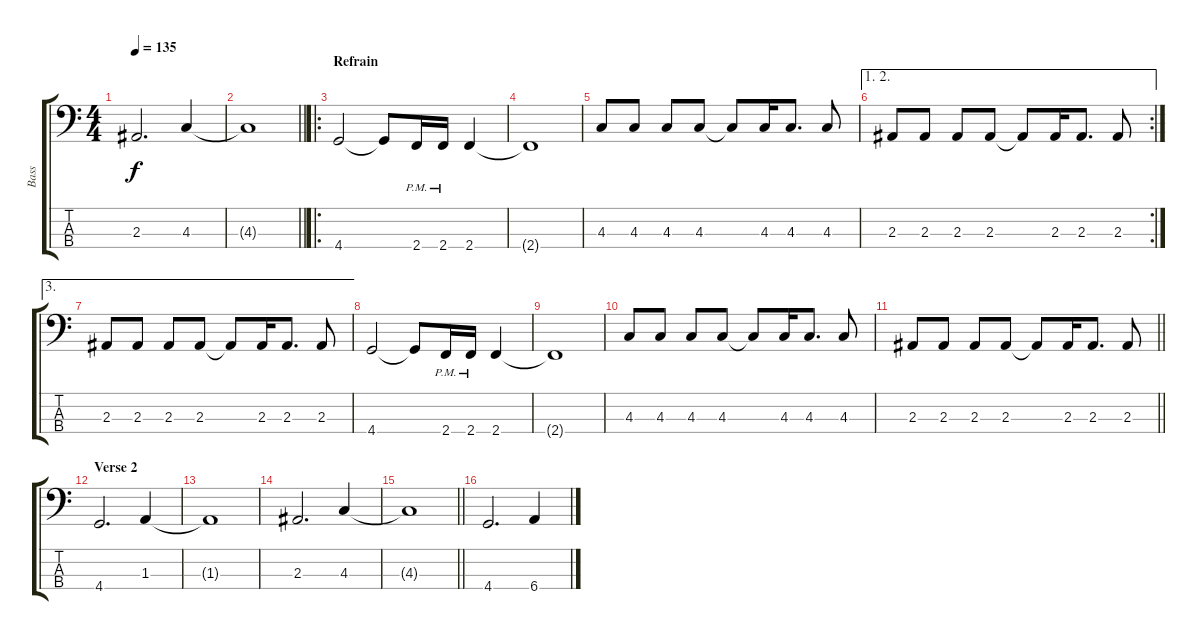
\track ("Bass" "Bass") {instrument electricbassfinger}
\staff {score tabs}
\tuning (Gb2 Db2 Ab1 Eb1) {hide}
\ts (4 4)
\tempo 135
\clef f4
\ks c
2.3.2{d dy f} 4.3.4 |
\barLineRight lightlight
4.3{t}.1 |
\ro
\section ("" "Refrain")
4.4.2 4.4{t}.8 2.4{pm}.16 2.4{pm}.16 2.4.4 |
2.4{t}.1 |
4.3.8 4.3.8 4.3.8 4.3.8 4.3{t}.8 4.3.16 4.3.8{d} 4.3.8 |
\ae (1 2)
\rc 2
2.3.8 2.3.8 2.3.8 2.3.8 2.3{t}.8 2.3.16 2.3.8{d} 2.3.8 |
\ae 3
2.3.8 2.3.8 2.3.8 2.3.8 2.3{t}.8 2.3.16 2.3.8{d} 2.3.8 |
4.4.2 4.4{t}.8 2.4{pm}.16 2.4{pm}.16 2.4.4 |
2.4{t}.1 |
4.3.8 4.3.8 4.3.8 4.3.8 4.3{t}.8 4.3.16 4.3.8{d} 4.3.8 |
\barLineRight lightlight
2.3.8 2.3.8 2.3.8 2.3.8 2.3{t}.8 2.3.16 2.3.8{d} 2.3.8 |
\section ("" "Verse 2")
4.4.2{d} 1.3.4 |
1.3{t}.1 |
2.3.2{d} 4.3.4 |
\barLineRight lightlight
4.3{t}.1 |
4.4.2{d} 6.4.4
